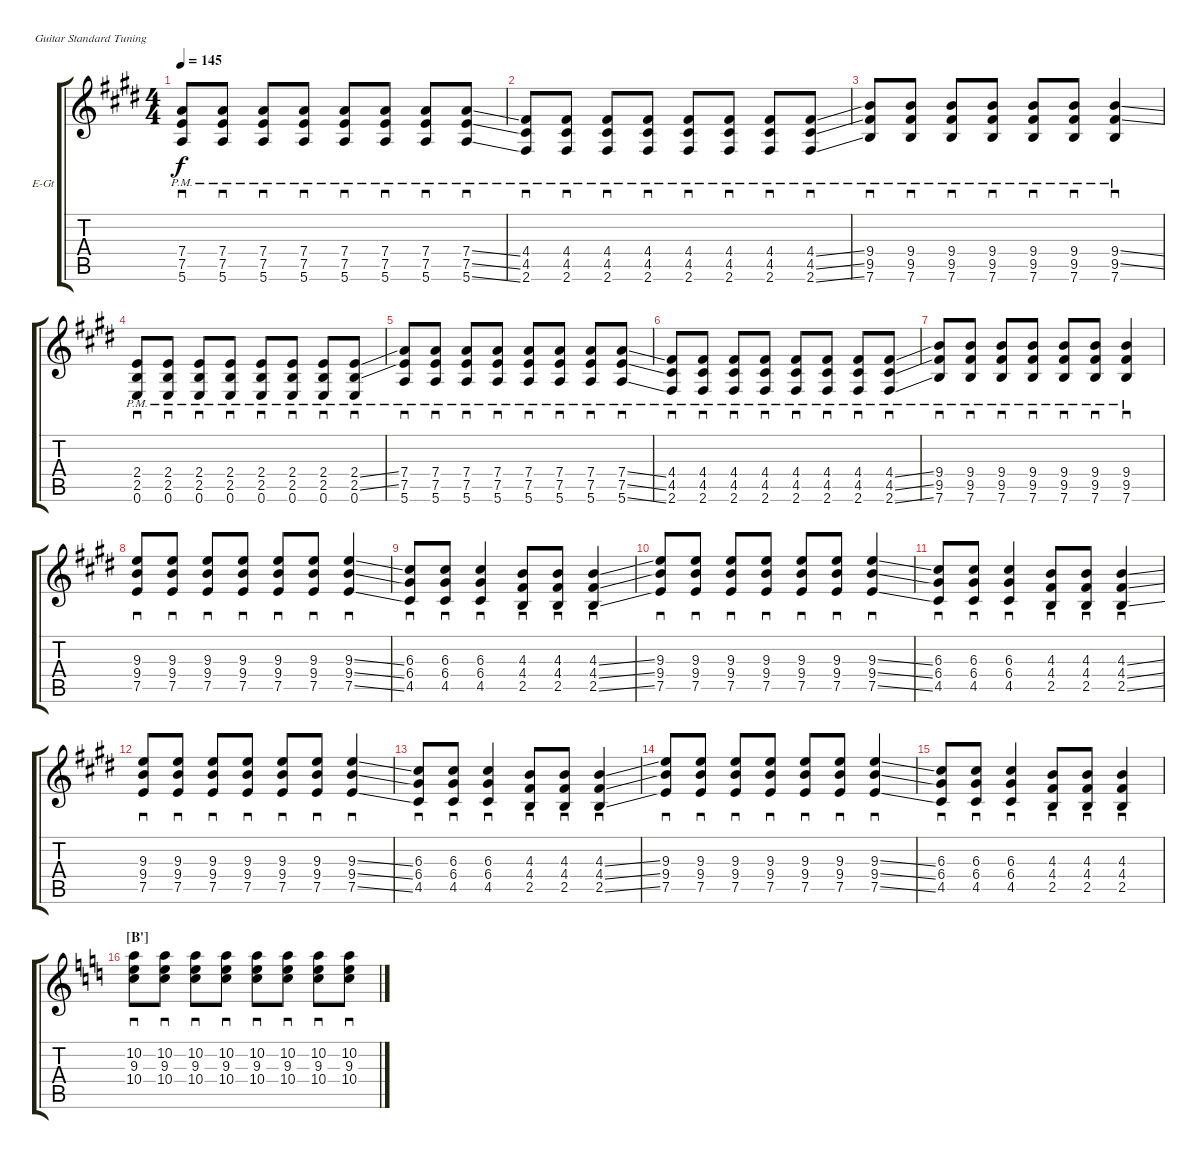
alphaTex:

\defaultSystemsLayout 4
\bracketExtendMode groupsimilarinstruments
\firstSystemTrackNameOrientation horizontal
\otherSystemsTrackNameOrientation horizontal
\track ("Albert Hammond Jr." "E-Gt") {instrument overdrivenguitar}
\staff {score tabs}
\tuning (E4 B3 G3 D3 A2 E2)
\ts (4 4)
\tempo 145
\clef g2
\ks e
(5.6{pm} 7.5{pm} 7.4{pm}).8{sd dy f} (5.6{pm} 7.5{pm} 7.4{pm}).8{sd} (5.6{pm} 7.5{pm} 7.4{pm}).8{sd} (5.6{pm} 7.5{pm} 7.4{pm}).8{sd} (5.6{pm} 7.5{pm} 7.4{pm}).8{sd} (5.6{pm} 7.5{pm} 7.4{pm}).8{sd} (5.6{pm} 7.5{pm} 7.4{pm}).8{sd} (5.6{ss pm} 7.5{ss pm} 7.4{ss pm}).8{sd} |
(2.6{pm} 4.5{pm} 4.4{pm}).8{sd} (2.6{pm} 4.5{pm} 4.4{pm}).8{sd} (2.6{pm} 4.5{pm} 4.4{pm}).8{sd} (2.6{pm} 4.5{pm} 4.4{pm}).8{sd} (2.6{pm} 4.5{pm} 4.4{pm}).8{sd} (2.6{pm} 4.5{pm} 4.4{pm}).8{sd} (2.6{pm} 4.5{pm} 4.4{pm}).8{sd} (2.6{ss pm} 4.5{ss pm} 4.4{ss pm}).8{sd} |
(7.6{pm} 9.5{pm} 9.4{pm}).8{sd} (7.6{pm} 9.5{pm} 9.4{pm}).8{sd} (7.6{pm} 9.5{pm} 9.4{pm}).8{sd} (7.6{pm} 9.5{pm} 9.4{pm}).8{sd} (7.6{pm} 9.5{pm} 9.4{pm}).8{sd} (7.6{pm} 9.5{pm} 9.4{pm}).8{sd} (7.6{pm} 9.5{ss pm} 9.4{ss pm}).4{sd} |
(0.6{pm} 2.5{pm} 2.4{pm}).8{sd} (0.6{pm} 2.5{pm} 2.4{pm}).8{sd} (0.6{pm} 2.5{pm} 2.4{pm}).8{sd} (0.6{pm} 2.5{pm} 2.4{pm}).8{sd} (0.6{pm} 2.5{pm} 2.4{pm}).8{sd} (0.6{pm} 2.5{pm} 2.4{pm}).8{sd} (0.6{pm} 2.5{pm} 2.4{pm}).8{sd} (0.6{pm} 2.5{ss pm} 2.4{ss pm}).8{sd} |
(5.6{pm} 7.5{pm} 7.4{pm}).8{sd} (5.6{pm} 7.5{pm} 7.4{pm}).8{sd} (5.6{pm} 7.5{pm} 7.4{pm}).8{sd} (5.6{pm} 7.5{pm} 7.4{pm}).8{sd} (5.6{pm} 7.5{pm} 7.4{pm}).8{sd} (5.6{pm} 7.5{pm} 7.4{pm}).8{sd} (5.6{pm} 7.5{pm} 7.4{pm}).8{sd} (5.6{ss pm} 7.5{ss pm} 7.4{ss pm}).8{sd} |
(2.6{pm} 4.5{pm} 4.4{pm}).8{sd} (2.6{pm} 4.5{pm} 4.4{pm}).8{sd} (2.6{pm} 4.5{pm} 4.4{pm}).8{sd} (2.6{pm} 4.5{pm} 4.4{pm}).8{sd} (2.6{pm} 4.5{pm} 4.4{pm}).8{sd} (2.6{pm} 4.5{pm} 4.4{pm}).8{sd} (2.6{pm} 4.5{pm} 4.4{pm}).8{sd} (2.6{ss pm} 4.5{ss pm} 4.4{ss pm}).8{sd} |
(7.6{pm} 9.5{pm} 9.4{pm}).8{sd} (7.6{pm} 9.5{pm} 9.4{pm}).8{sd} (7.6{pm} 9.5{pm} 9.4{pm}).8{sd} (7.6{pm} 9.5{pm} 9.4{pm}).8{sd} (7.6{pm} 9.5{pm} 9.4{pm}).8{sd} (7.6{pm} 9.5{pm} 9.4{pm}).8{sd} (7.6{pm} 9.5{pm} 9.4{pm}).4{sd} |
(7.5 9.4 9.3).8{sd} (7.5 9.4 9.3).8{sd} (7.5 9.4 9.3).8{sd} (7.5 9.4 9.3).8{sd} (7.5 9.4 9.3).8{sd} (7.5 9.4 9.3).8{sd} (7.5{ss} 9.4{ss} 9.3{ss}).4{sd} |
(4.5 6.4 6.3).8{sd} (4.5 6.3 6.4).8{sd} (4.5 6.4 6.3).4{sd} (2.5 4.4 4.3).8{sd} (2.5 4.4 4.3).8{sd} (2.5{ss} 4.4{ss} 4.3{ss}).4{sd} |
(7.5 9.4 9.3).8{sd} (7.5 9.4 9.3).8{sd} (7.5 9.4 9.3).8{sd} (7.5 9.4 9.3).8{sd} (7.5 9.4 9.3).8{sd} (7.5 9.4 9.3).8{sd} (7.5{ss} 9.4{ss} 9.3{ss}).4{sd} |
(4.5 6.4 6.3).8{sd} (4.5 6.3 6.4).8{sd} (4.5 6.4 6.3).4{sd} (2.5 4.4 4.3).8{sd} (2.5 4.4 4.3).8{sd} (2.5{ss} 4.4{ss} 4.3{ss}).4{sd} |
(7.5 9.4 9.3).8{sd} (7.5 9.4 9.3).8{sd} (7.5 9.4 9.3).8{sd} (7.5 9.4 9.3).8{sd} (7.5 9.4 9.3).8{sd} (7.5 9.4 9.3).8{sd} (7.5{ss} 9.4{ss} 9.3{ss}).4{sd} |
(4.5 6.4 6.3).8{sd} (4.5 6.3 6.4).8{sd} (4.5 6.4 6.3).4{sd} (2.5 4.4 4.3).8{sd} (2.5 4.4 4.3).8{sd} (2.5{ss} 4.4{ss} 4.3{ss}).4{sd} |
(7.5 9.4 9.3).8{sd} (7.5 9.4 9.3).8{sd} (7.5 9.4 9.3).8{sd} (7.5 9.4 9.3).8{sd} (7.5 9.4 9.3).8{sd} (7.5 9.4 9.3).8{sd} (7.5{ss} 9.4{ss} 9.3{ss}).4{sd} |
(4.5 6.4 6.3).8{sd} (4.5 6.3 6.4).8{sd} (4.5 6.4 6.3).4{sd} (2.5 4.4 4.3).8{sd} (2.5 4.4 4.3).8{sd} (2.5 4.4 4.3).4{sd} |
\section ("B'" "")
\ks aminor
(10.4 9.3 10.2).8{sd} (10.4 9.3 10.2).8{sd} (10.4 9.3 10.2).8{sd} (10.4 9.3 10.2).8{sd} (10.4 9.3 10.2).8{sd} (10.4 9.3 10.2).8{sd} (10.4 9.3 10.2).8{sd} (10.4 9.3 10.2).8{sd}
